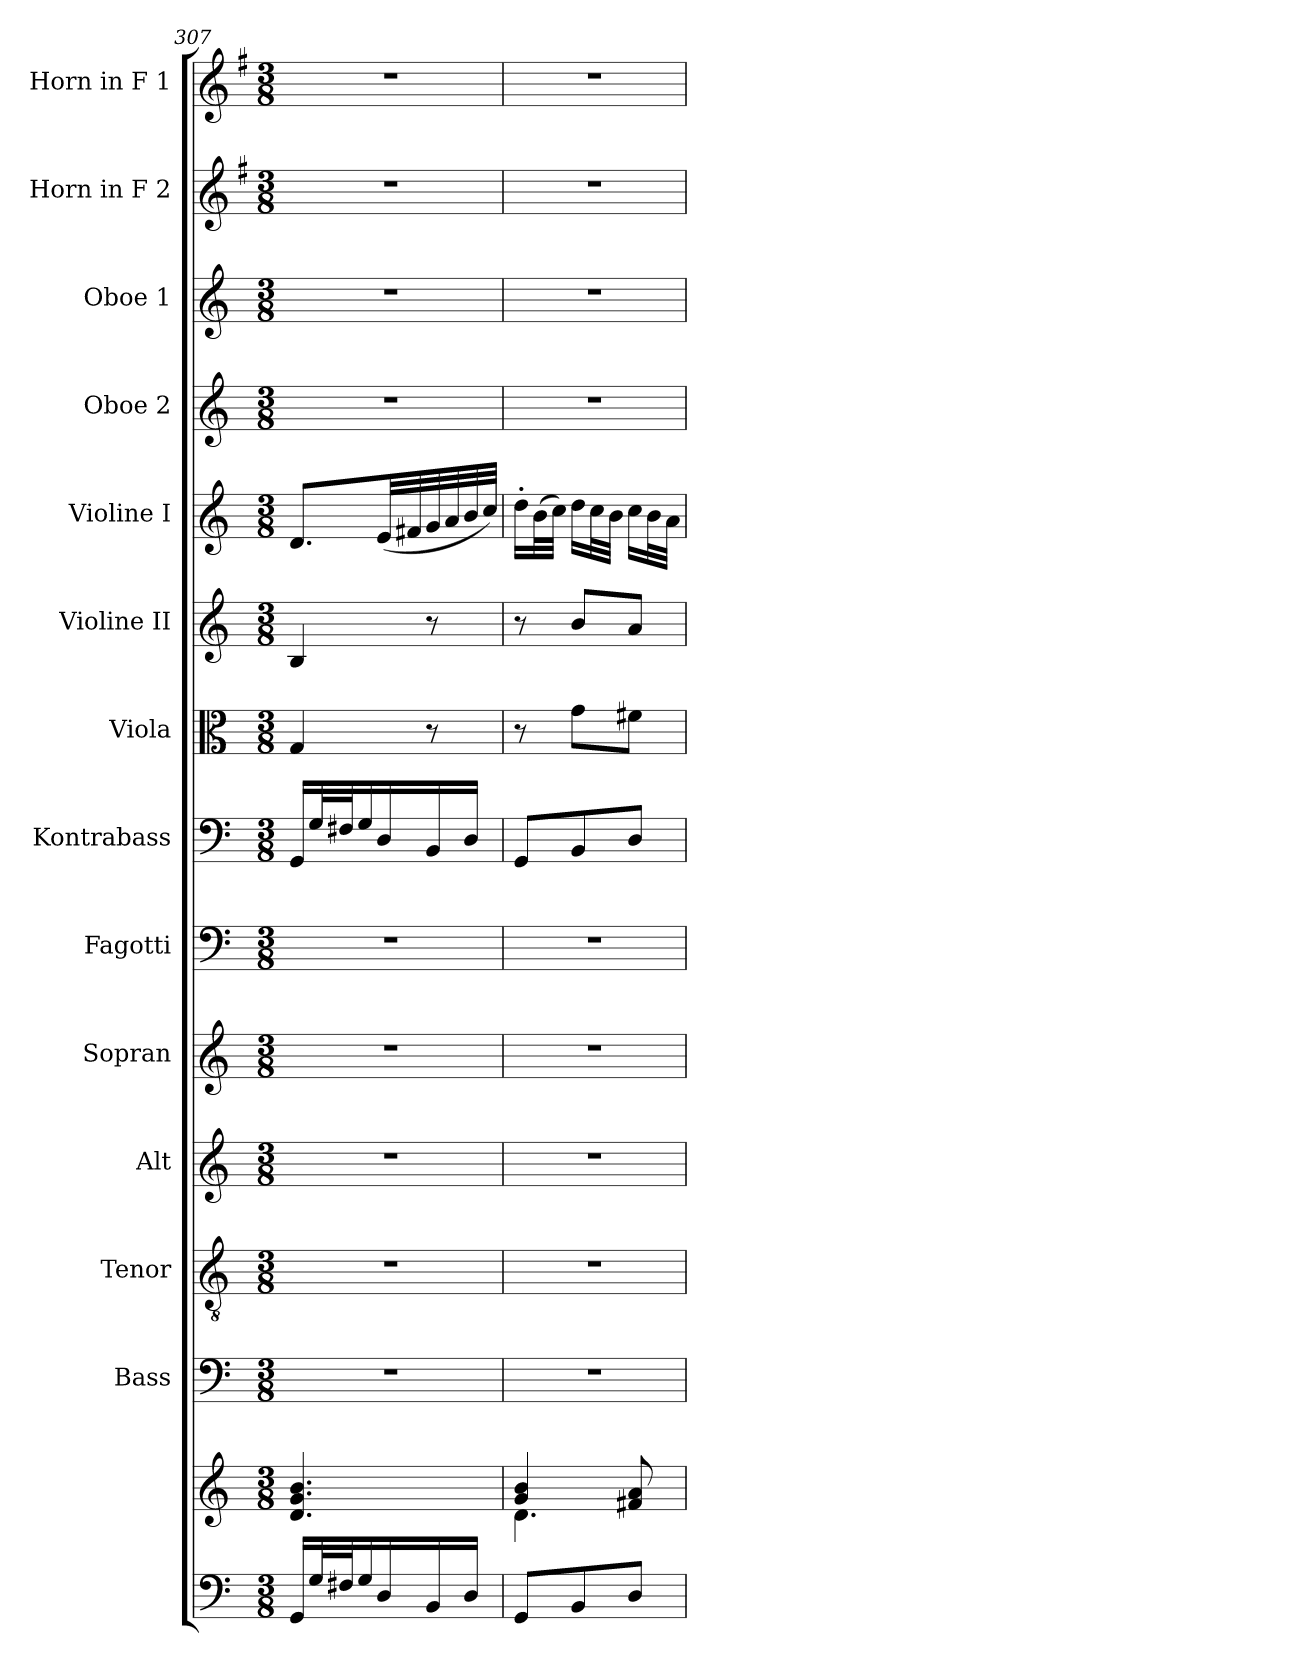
**kern	**kern	**kern	**kern	**kern	**kern	**kern	**kern	**kern	**kern	**kern	**kern	**kern	**kern	**kern
*part14	*part14	*part13	*part12	*part11	*part10	*part9	*part8	*part7	*part6	*part5	*part4	*part3	*part2	*part1
*staff15	*staff14	*staff13	*staff12	*staff11	*staff10	*staff9	*staff8	*staff7	*staff6	*staff5	*staff4	*staff3	*staff2	*staff1
*	*	*I"Bass	*I"Tenor	*I"Alt	*I"Sopran	*I"Fagotti	*I"Kontrabass	*I"Viola	*I"Violine II	*I"Violine I	*I"Oboe 2	*I"Oboe 1	*I"Horn in F 2	*I"Horn in F 1
*	*	*I'B.	*I'T.	*I'A.	*I'S.	*I'Fg.	*I'Kb.	*I'Vla.	*I'Vl. II	*I'Vl. I	*I'Ob. 2	*I'Ob. 1	*	*
*clefF4	*clefG2	*clefF4	*clefGv2	*clefG2	*clefG2	*clefF4	*clefF4	*clefC3	*clefG2	*clefG2	*clefG2	*clefG2	*clefG2	*clefG2
*	*	*	*	*	*	*	*ITrd7c12	*	*	*	*	*	*ITrd4c7	*ITrd4c7
*k[]	*k[]	*k[]	*k[]	*k[]	*k[]	*k[]	*k[]	*k[]	*k[]	*k[]	*k[]	*k[]	*k[]	*k[]
*C:	*C:	*C:	*C:	*C:	*C:	*C:	*C:	*C:	*C:	*C:	*C:	*C:	*C:	*C:
*M3/8	*M3/8	*M3/8	*M3/8	*M3/8	*M3/8	*M3/8	*M3/8	*M3/8	*M3/8	*M3/8	*M3/8	*M3/8	*M3/8	*M3/8
=307	=307	=307	=307	=307	=307	=307	=307	=307	=307	=307	=307	=307	=307	=307
16GG/LL	4.d/ 4.g/ 4.b/	4.r	4.r	4.r	4.r	4.r	16GGG/LL	4G/	4B/	8.d/L	4.r	4.r	4.r	4.r
32G/L	.	.	.	.	.	.	32GG/L	.	.	.	.	.	.	.
32F#X/J	.	.	.	.	.	.	32FF#X/J	.	.	.	.	.	.	.
16G/	.	.	.	.	.	.	16GG/	.	.	.	.	.	.	.
16D/	.	.	.	.	.	.	16DD/	.	.	(<32e/LL	.	.	.	.
.	.	.	.	.	.	.	.	.	.	32f#X/	.	.	.	.
16BB/	.	.	.	.	.	.	16BBB/	8r	8r	32g/	.	.	.	.
.	.	.	.	.	.	.	.	.	.	32a/	.	.	.	.
16D/JJ	.	.	.	.	.	.	16DD/JJ	.	.	32b/	.	.	.	.
.	.	.	.	.	.	.	.	.	.	32cc/JJJ)	.	.	.	.
!!LO:PB:g=z
=308	=308	=308	=308	=308	=308	=308	=308	=308	=308	=308	=308	=308	=308	=308
*	*^	*	*	*	*	*	*	*	*	*	*	*	*	*
8GG/L	4g/ 4b/	4.d\	4.r	4.r	4.r	4.r	4.r	8GGG/L	8r	8r	16dd'>\LL	4.r	4.r	4.r	4.r
.	.	.	.	.	.	.	.	.	.	.	(>32b\L	.	.	.	.
.	.	.	.	.	.	.	.	.	.	.	32cc\JJJ)	.	.	.	.
8BB/	.	.	.	.	.	.	.	8BBB/	8g\L	8b/L	16dd\LL	.	.	.	.
.	.	.	.	.	.	.	.	.	.	.	32cc\L	.	.	.	.
.	.	.	.	.	.	.	.	.	.	.	32b\JJJ	.	.	.	.
8D/J	8f#X/ 8a/	.	.	.	.	.	.	8DD/J	8f#X\J	8a/J	16cc\LL	.	.	.	.
.	.	.	.	.	.	.	.	.	.	.	32b\L	.	.	.	.
.	.	.	.	.	.	.	.	.	.	.	32a\JJJ	.	.	.	.
*	*v	*v	*	*	*	*	*	*	*	*	*	*	*	*	*
=	=	=	=	=	=	=	=	=	=	=	=	=	=	=
*-	*-	*-	*-	*-	*-	*-	*-	*-	*-	*-	*-	*-	*-	*-
